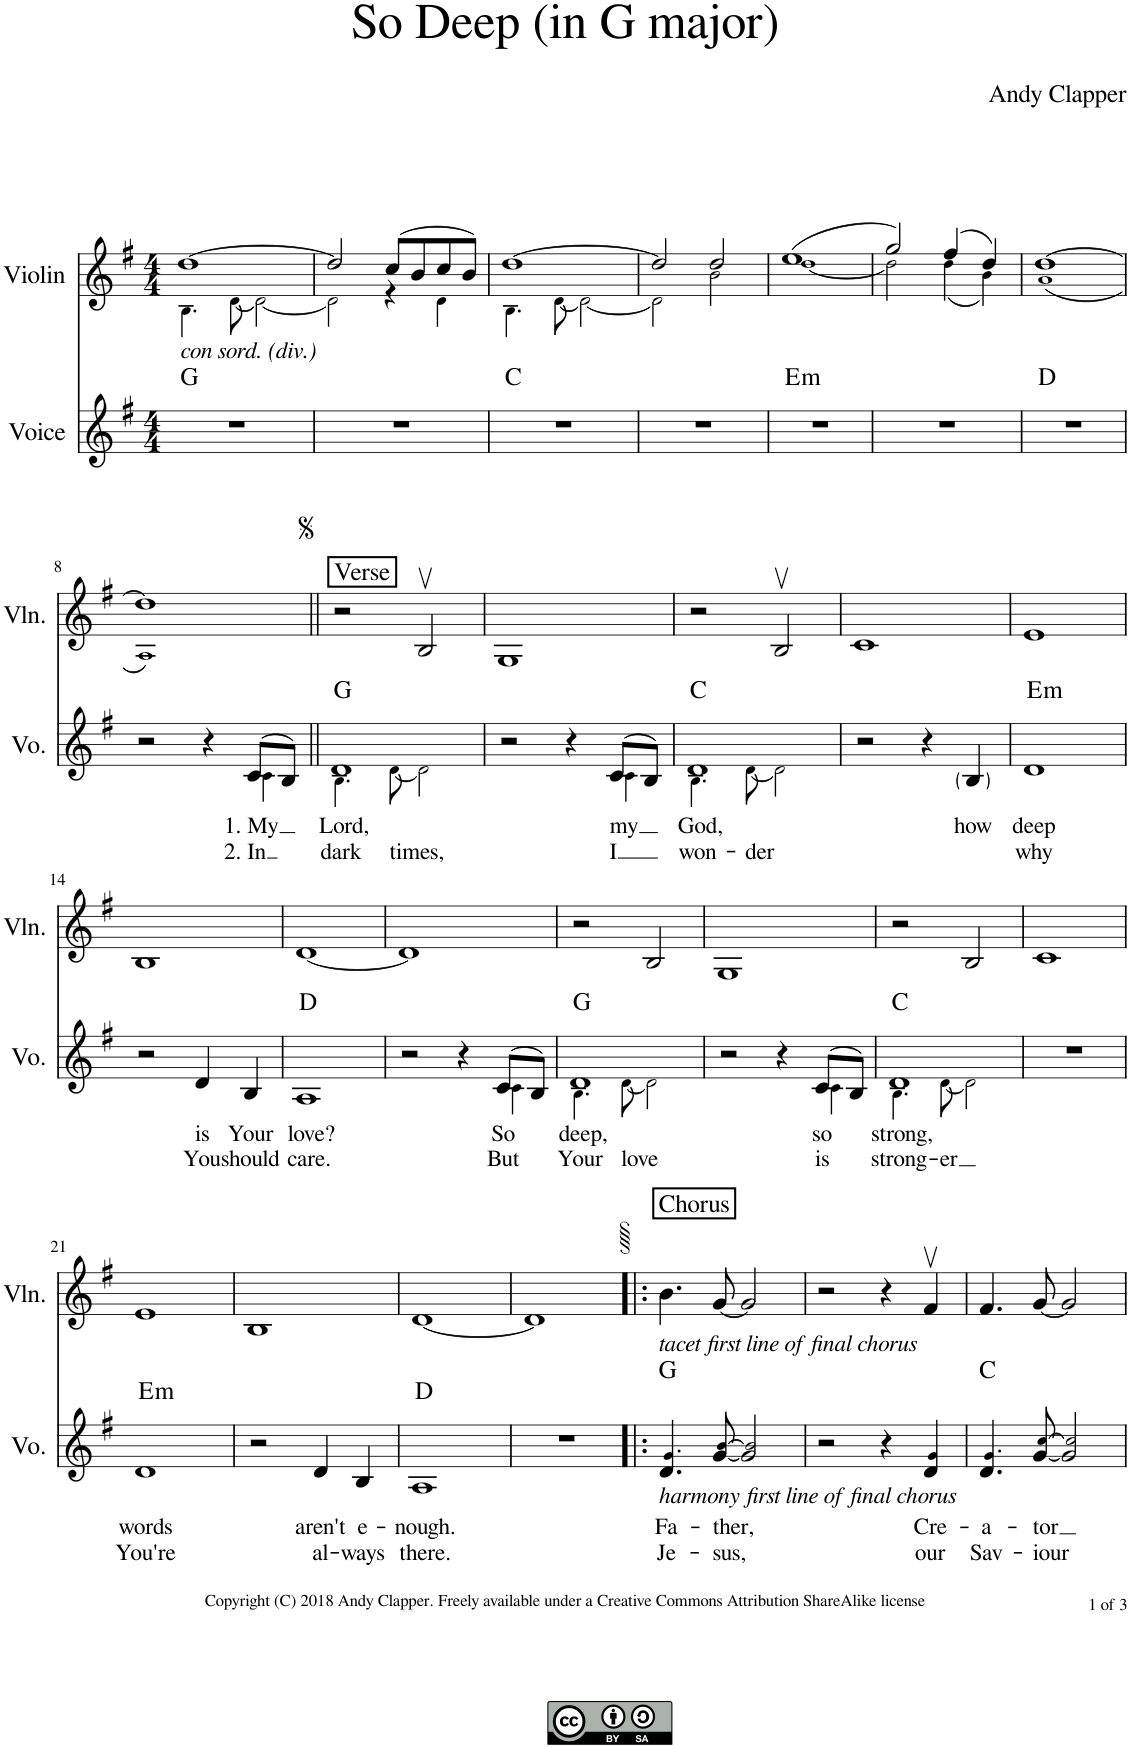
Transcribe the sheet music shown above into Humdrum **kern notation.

**kern	**text	**text	**harte	**kern
*part2	*part2	*part2	*part2	*part1
*staff2	*staff2	*staff2	*	*staff1
*I"Voice	*	*	*	*I"Violin
*I'Vo.	*	*	*	*I'Vln.
*clefG2	*	*	*	*clefG2
*k[f#]	*	*	*	*k[f#]
*M4/4	*	*	*	*M4/4
=1	=1	=1	=1	=1
*	*	*	*	*^
!	!	!	!	!LO:TX:b:i:t=con sord. (div.)	!
1r	.	.	G:maj	[1dd	4.B!\
.	.	.	.	.	[8d!\
.	.	.	.	.	2d!\_
=2	=2	=2	=2	=2	=2
1r	.	.	.	2dd/]	2d!\]
.	.	.	.	(8cc/L	4r
.	.	.	.	8b/	.
.	.	.	.	8cc/	4d!\
.	.	.	.	8b/J)	.
=3	=3	=3	=3	=3	=3
1r	.	.	C:maj	[1dd	4.B!\
.	.	.	.	.	[8d!\
.	.	.	.	.	2d!\_
=4	=4	=4	=4	=4	=4
1r	.	.	.	2dd/]	2d!\]
.	.	.	.	2dd/	2b!\
=5	=5	=5	=5	=5	=5
!	!	!	!LO:H:kt=m	!	!
1r	.	.	E:min	(1ee	[1dd!
=6	=6	=6	=6	=6	=6
1r	.	.	.	2gg/)	2dd!\]
.	.	.	.	(4ff#/	(4dd!\
.	.	.	.	4dd/)	4b!\)
=7	=7	=7	=7	=7	=7
1r	.	.	D:maj	[1dd	(1a!
!!LO:LB:g=z	!!
=8	=8	=8	=8	=8	=8
*^	*	*	*	*	*
2r	2.ryy	.	.	.	1dd]	1A!)
4r	.	.	.	.	.	.
!	!	!LO:LY:b	!	!	!	!
!	!	!	!LO:LY:b	!	!	!
(8c/L	4c!\	.	2. In	.	.	.
8B/J)	.	.	.	.	.	.
*	*	*	*	*	*v	*v
=9||	=9||	=9||	=9||	=9||	=9||
!	!	!	!	!	!LO:TX:a:t=Verse
!	!	!LO:LY:b	!	!	!
!	!	!	!LO:LY:b	!	!
1d	4.B!\	.	dark	G:maj	2r
!	!	!	!LO:LY:b	!	!
.	[8d!\	.	times,	.	.
.	2d!\]	.	.	.	2Bv/
=10	=10	=10	=10	=10	=10
2r	2.ryy	.	.	.	1G
4r	.	.	.	.	.
!	!	!LO:LY:b	!LO:LY:b	!	!
(8c/L	4c!\	my	I	.	.
8B/J)	.	.	.	.	.
=11	=11	=11	=11	=11	=11
!	!	!LO:LY:b	!	!	!
!	!	!	!LO:LY:b	!	!
1d	4.B!\	.	won-	C:maj	2r
!	!	!	!LO:LY:b	!	!
.	[8d!\	.	-der	.	.
.	2d!\]	.	.	.	2Bv/
*v	*v	*	*	*	*
=12	=12	=12	=12	=12
2r	.	.	.	1c
4r	.	.	.	.
!	!LO:LY:b	!	!	!
4B/	how	.	.	.
=13	=13	=13	=13	=13
!	!LO:LY:b	!LO:LY:b	!LO:H:kt=m	!
1d	deep	why	E:min	1e
!!LO:LB:g=z
=14	=14	=14	=14	=14
2r	.	.	.	1B
!	!LO:LY:b	!LO:LY:b	!	!
4d/	is	You	.	.
!	!LO:LY:b	!LO:LY:b	!	!
4B/	Your	should	.	.
=15	=15	=15	=15	=15
!	!LO:LY:b	!LO:LY:b	!	!
1A	love?	care.	D:maj	[1d
=16	=16	=16	=16	=16
*^	*	*	*	*
2r	2.ryy	.	.	.	1d]
4r	.	.	.	.	.
!	!	!LO:LY:b	!	!	!
!	!	!	!LO:LY:b	!	!
(8c/L	4c!\	.	But	.	.
8B/J)	.	.	.	.	.
=17	=17	=17	=17	=17	=17
!	!	!LO:LY:b	!	!	!
!	!	!	!LO:LY:b	!	!
1d	4.B!\	.	Your	G:maj	2r
!	!	!	!LO:LY:b	!	!
.	[8d!\	.	love	.	.
.	2d!\]	.	.	.	2B/
=18	=18	=18	=18	=18	=18
2r	2.ryy	.	.	.	1G
4r	.	.	.	.	.
!	!	!LO:LY:b	!LO:LY:b	!	!
(8c/L	4c!\	so	is	.	.
8B/J)	.	.	.	.	.
=19	=19	=19	=19	=19	=19
!	!	!LO:LY:b	!	!	!
!	!	!	!LO:LY:b	!	!
1d	4.B!\	.	strong-	C:maj	2r
!	!	!	!LO:LY:b	!	!
.	[8d!\	.	-er	.	.
.	2d!\]	.	.	.	2B/
*v	*v	*	*	*	*
=20	=20	=20	=20	=20
1r	.	.	.	1c
!!LO:LB:g=z
=21	=21	=21	=21	=21
!	!LO:LY:b	!LO:LY:b	!LO:H:kt=m	!
1d	words	You're	E:min	1e
=22	=22	=22	=22	=22
2r	.	.	.	1B
!	!LO:LY:b	!LO:LY:b	!	!
4d/	aren't	al-	.	.
!	!LO:LY:b	!LO:LY:b	!	!
4B/	e-	-ways	.	.
=23	=23	=23	=23	=23
!	!LO:LY:b	!LO:LY:b	!	!
1A	-nough.	there.	D:maj	[1d
=24	=24	=24	=24	=24
1r	.	.	.	1d]
=25!|:	=25!|:	=25!|:	=25!|:	=25!|:
!	!	!	!	!LO:TX:a:t=Chorus
!	!	!	!	!LO:TX:b:i:t=tacet first line of final chorus
!LO:TX:b:i:t=harmony first line of final chorus	!	!	!	!
!	!LO:LY:b	!LO:LY:b	!	!
4.d/ 4.g!/	Fa-	Je-	G:maj	4.b\
!	!LO:LY:b	!LO:LY:b	!	!
[8g/ [8b!/	-ther,	-sus,	.	[8g/
2g/] 2b!/]	.	.	.	2g/]
=26	=26	=26	=26	=26
2r	.	.	.	2r
4r	.	.	.	4r
!	!LO:LY:b	!LO:LY:b	!	!
4d/ 4g!/	Cre-	our	.	4f#v/
=27	=27	=27	=27	=27
!	!LO:LY:b	!LO:LY:b	!	!
4.d/ 4.g!/	-a-	Sav-	C:maj	4.f#/
!	!LO:LY:b	!LO:LY:b	!	!
[8g/ [8cc!/	-tor	-iour	.	[8g/
2g/] 2cc!/]	.	.	.	2g/]
=	=	=	=	=
*-	*-	*-	*-	*-
